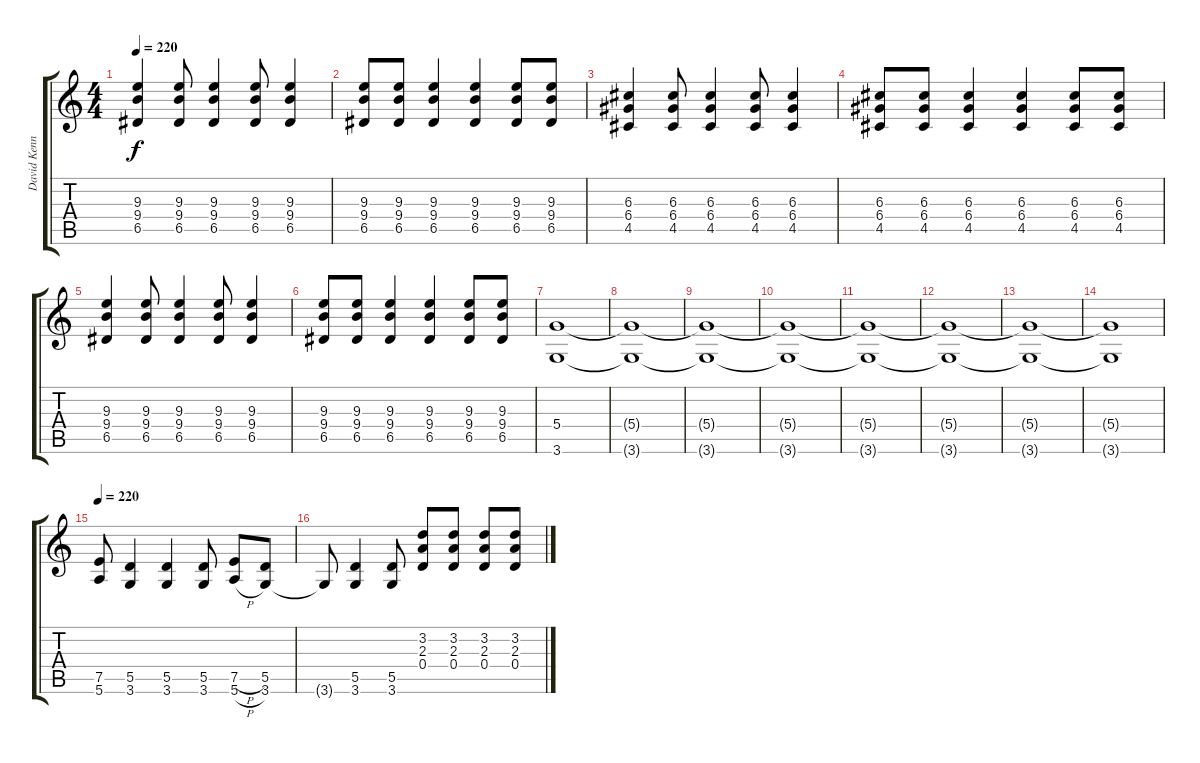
\track ("David Kennedy " "David Kenn") {instrument distortionguitar}
\staff {score tabs}
\tuning (E4 B3 G3 D3 A2 E2) {hide}
\ts (4 4)
\tempo 220
\clef g2
\ks c
(9.3 9.4 6.5).4{dy f} (9.3 9.4 6.5).8 (9.3 9.4 6.5).4 (9.3 9.4 6.5).8 (9.3 9.4 6.5).4 |
(9.3 9.4 6.5).8 (9.3 9.4 6.5).8 (9.3 9.4 6.5).4 (9.3 9.4 6.5).4 (9.3 9.4 6.5).8 (9.3 9.4 6.5).8 |
(6.3 6.4 4.5).4 (6.3 6.4 4.5).8 (6.3 6.4 4.5).4 (6.3 6.4 4.5).8 (6.3 6.4 4.5).4 |
(6.3 6.4 4.5).8 (6.3 6.4 4.5).8 (6.3 6.4 4.5).4 (6.3 6.4 4.5).4 (6.3 6.4 4.5).8 (6.3 6.4 4.5).8 |
(9.3 9.4 6.5).4 (9.3 9.4 6.5).8 (9.3 9.4 6.5).4 (9.3 9.4 6.5).8 (9.3 9.4 6.5).4 |
(9.3 9.4 6.5).8 (9.3 9.4 6.5).8 (9.3 9.4 6.5).4 (9.3 9.4 6.5).4 (9.3 9.4 6.5).8 (9.3 9.4 6.5).8 |
(5.4 3.6).1 |
(5.4{t} 3.6{t}).1 |
(5.4{t} 3.6{t}).1 |
(5.4{t} 3.6{t}).1 |
(5.4{t} 3.6{t}).1 |
(5.4{t} 3.6{t}).1 |
(5.4{t} 3.6{t}).1 |
(5.4{t} 3.6{t}).1 |
\tempo 220
(7.5 5.6).8{instrument electricguitarmuted} (5.5 3.6).4 (5.5 3.6).4 (5.5 3.6).8 (7.5{h} 5.6{h}).8 (5.5 3.6).8 |
3.6{t}.8 (5.5 3.6).4 (5.5 3.6).8 (3.2 2.3 0.4).8{instrument distortionguitar} (3.2 2.3 0.4).8 (3.2 2.3 0.4).8 (3.2 2.3 0.4).8
